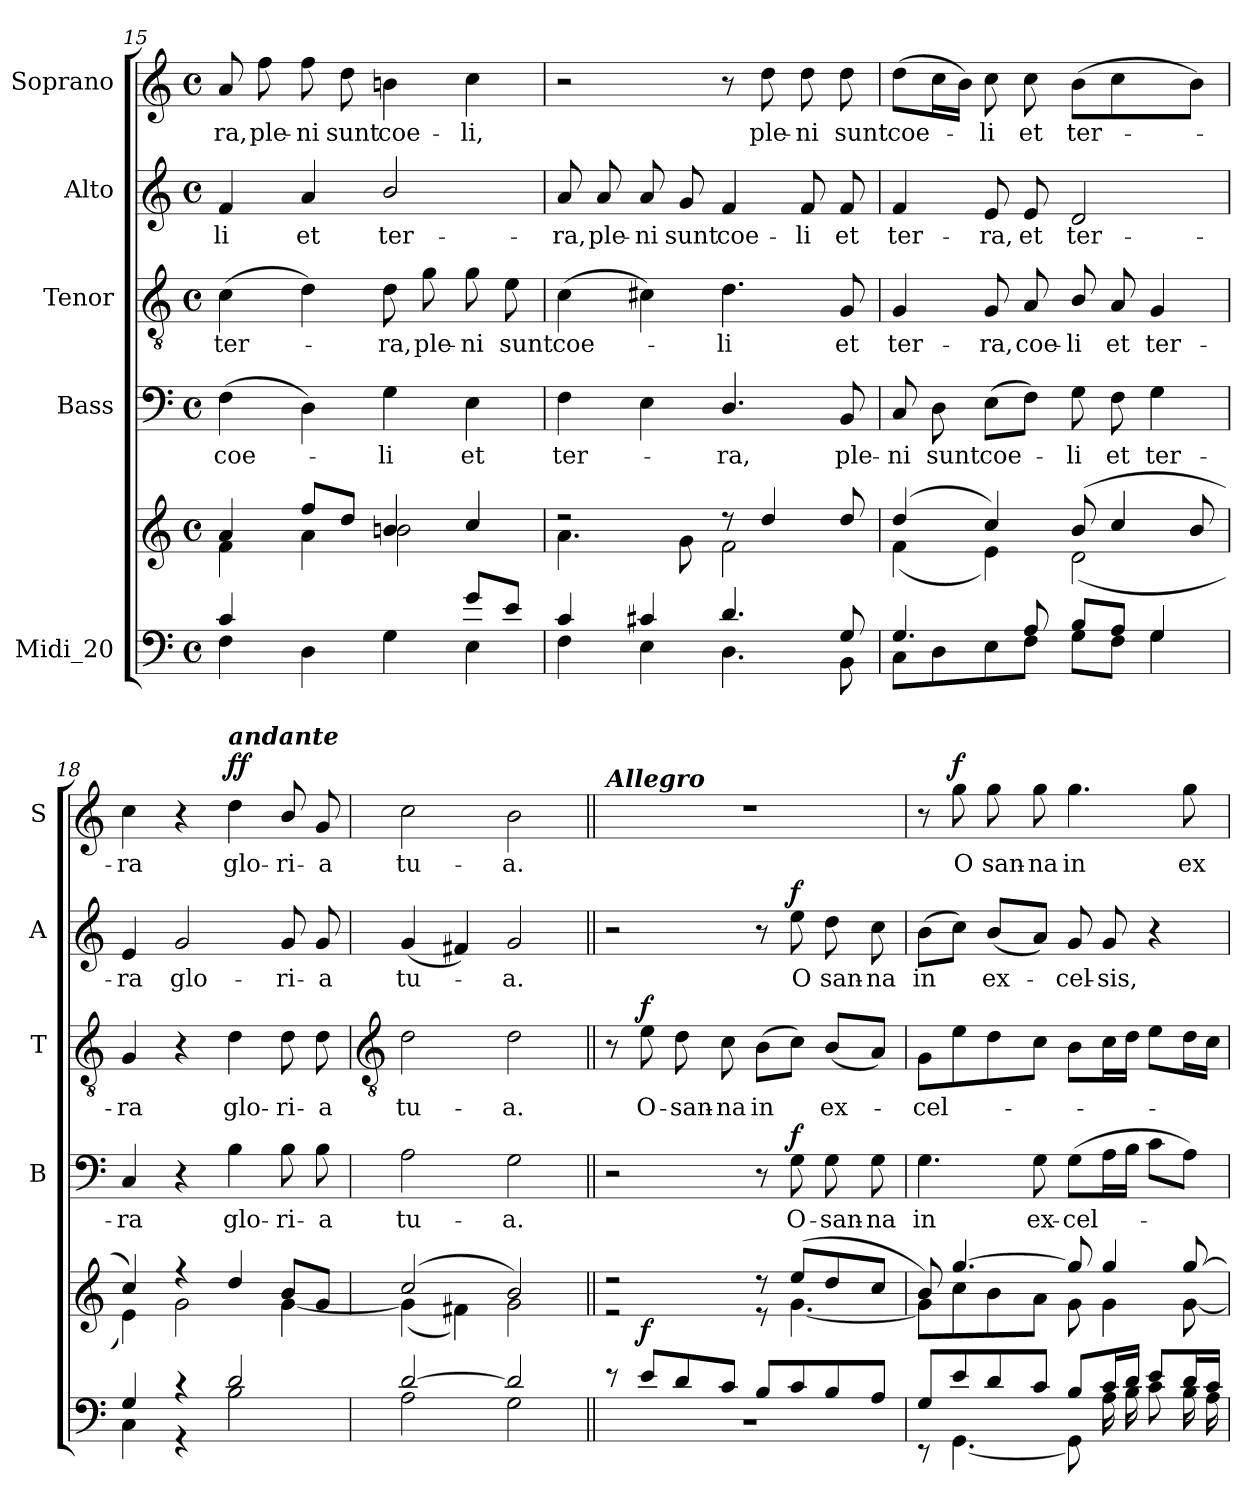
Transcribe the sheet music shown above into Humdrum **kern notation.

**kern	**kern	**dynam	**kern	**text	**dynam	**kern	**text	**dynam	**kern	**text	**dynam	**kern	**text	**dynam
*part5	*part5	*part5	*part4	*part4	*part4	*part3	*part3	*part3	*part2	*part2	*part2	*part1	*part1	*part1
*staff6	*staff5	*staff5/6	*staff4	*staff4	*staff4	*staff3	*staff3	*staff3	*staff2	*staff2	*staff2	*staff1	*staff1	*staff1
*I"Midi_20	*	*	*I"Bass	*	*	*I"Tenor	*	*	*I"Alto	*	*	*I"Soprano	*	*
*	*	*	*I'B	*	*	*I'T	*	*	*I'A	*	*	*I'S	*	*
!!LO:LB:g=z
*clefF4	*clefG2	*	*clefF4	*	*	*clefGv2	*	*	*clefG2	*	*	*clefG2	*	*
*k[]	*k[]	*	*k[]	*	*	*k[]	*	*	*k[]	*	*	*k[]	*	*
*C:	*C:	*	*C:	*	*	*C:	*	*	*C:	*	*	*C:	*	*
*M4/4	*M4/4	*	*M4/4	*	*	*M4/4	*	*	*M4/4	*	*	*M4/4	*	*
*met(c)	*met(c)	*	*met(c)	*	*	*met(c)	*	*	*met(c)	*	*	*met(c)	*	*
=15	=15	=15	=15	=15	=15	=15	=15	=15	=15	=15	=15	=15	=15	=15
*^	*^	*	*	*	*	*	*	*	*	*	*	*	*	*
!	!	!	!	!	!	!LO:LY:b	!	!	!LO:LY:b	!	!	!LO:LY:b	!	!	!LO:LY:b	!
4c/	4F\	4a/	4f\	.	(>4F	coe-	.	(>4c	ter-	.	4f	li	.	8a	ra,	.
!	!	!	!	!	!	!	!	!	!	!	!	!	!	!	!LO:LY:b	!
.	.	.	.	.	.	.	.	.	.	.	.	.	.	8ff	ple-	.
!	!	!	!	!	!	!	!	!	!	!	!	!LO:LY:b	!	!	!LO:LY:b	!
2ryy	4D\	8ff/L	4a\	.	4D)	.	.	4d)	.	.	4a	et	.	8ff	-ni	.
!	!	!	!	!	!	!	!	!	!	!	!	!	!	!	!LO:LY:b	!
.	.	8dd/J	.	.	.	.	.	.	.	.	.	.	.	8dd	sunt	.
!	!	!	!	!	!	!LO:LY:b	!	!	!LO:LY:b	!	!	!LO:LY:b	!	!	!LO:LY:b	!
.	4G\	4bn/	2b\	.	4G	li	.	8d	ra,	.	2b/	ter-	.	4bn	coe-	.
!	!	!	!	!	!	!	!	!	!LO:LY:b	!	!	!	!	!	!	!
.	.	.	.	.	.	.	.	8g	ple-	.	.	.	.	.	.	.
!	!	!	!	!	!	!LO:LY:b	!	!	!LO:LY:b	!	!	!	!	!	!LO:LY:b	!
8g/L	4E\	4cc/	.	.	4E	et	.	8g	-ni	.	.	.	.	4cc	-li,	.
!	!	!	!	!	!	!	!	!	!LO:LY:b	!	!	!	!	!	!	!
8e/J	.	.	.	.	.	.	.	8e	sunt	.	.	.	.	.	.	.
=16	=16	=16	=16	=16	=16	=16	=16	=16	=16	=16	=16	=16	=16	=16	=16	=16
!	!	!	!	!	!	!LO:LY:b	!	!	!LO:LY:b	!	!	!LO:LY:b	!	!	!	!
4c/	4F\	2r	4.a\	.	4F	ter-	.	(>4c	coe-	.	8a	-ra,	.	2r	.	.
!	!	!	!	!	!	!	!	!	!	!	!	!LO:LY:b	!	!	!	!
.	.	.	.	.	.	.	.	.	.	.	8a	ple-	.	.	.	.
!	!	!	!	!	!	!	!	!	!	!	!	!LO:LY:b	!	!	!	!
4c#X/	4E\	.	.	.	4E	.	.	4c#X)	.	.	8a	-ni	.	.	.	.
!	!	!	!	!	!	!	!	!	!	!	!	!LO:LY:b	!	!	!	!
.	.	.	8g\	.	.	.	.	.	.	.	8g	sunt	.	.	.	.
!	!	!	!	!	!	!LO:LY:b	!	!	!LO:LY:b	!	!	!LO:LY:b	!	!	!	!
4.d/	4.D\	8r	2f\	.	4.D/	-ra,	.	4.d	li	.	4f	coe-	.	8r	.	.
!	!	!	!	!	!	!	!	!	!	!	!	!	!	!	!LO:LY:b	!
.	.	4dd/	.	.	.	.	.	.	.	.	.	.	.	8dd	ple-	.
!	!	!	!	!	!	!	!	!	!	!	!	!LO:LY:b	!	!	!LO:LY:b	!
.	.	.	.	.	.	.	.	.	.	.	8f	-li	.	8dd	-ni	.
!	!	!	!	!	!	!LO:LY:b	!	!	!LO:LY:b	!	!	!LO:LY:b	!	!	!LO:LY:b	!
8G/	8BB\	8dd/	.	.	8BB	ple-	.	8G	et	.	8f	et	.	8dd	sunt	.
=17	=17	=17	=17	=17	=17	=17	=17	=17	=17	=17	=17	=17	=17	=17	=17	=17
!	!	!	!	!	!	!LO:LY:b	!	!	!LO:LY:b	!	!	!LO:LY:b	!	!	!LO:LY:b	!
4.G/	8C\L	(>4dd/	(<4f\	.	8C	-ni	.	4G	ter-	.	4f	ter-	.	(>8ddL	coe-	.
!	!	!	!	!	!	!LO:LY:b	!	!	!	!	!	!	!	!	!	!
.	8D\	.	.	.	8D	sunt	.	.	.	.	.	.	.	16ccL	.	.
.	.	.	.	.	.	.	.	.	.	.	.	.	.	16bJJ)	.	.
!	!	!	!	!	!	!LO:LY:b	!	!	!LO:LY:b	!	!	!LO:LY:b	!	!	!LO:LY:b	!
.	8E\	4cc/)	4e\)	.	(>8EL	coe-	.	8G	-ra,	.	8e	-ra,	.	8cc	li	.
!	!	!	!	!	!	!	!	!	!LO:LY:b	!	!	!LO:LY:b	!	!	!LO:LY:b	!
8A/	8F\J	.	.	.	8FJ)	.	.	8A	coe-	.	8e	et	.	8cc	et	.
!	!	!	!	!	!	!LO:LY:b	!	!	!LO:LY:b	!	!	!LO:LY:b	!	!	!LO:LY:b	!
8B/L	8G\L	(>8b/	(<2d\	.	8G	li	.	8B/	-li	.	2d	ter-	.	(>8bL	ter-	.
!	!	!	!	!	!	!LO:LY:b	!	!	!LO:LY:b	!	!	!	!	!	!	!
8A/J	8F\J	4cc/	.	.	8F	et	.	8A	et	.	.	.	.	4cc	.	.
!	!	!	!	!	!	!LO:LY:b	!	!	!LO:LY:b	!	!	!	!	!	!	!
4G/	4G\	.	.	.	4G	ter-	.	4G	ter-	.	.	.	.	.	.	.
.	.	8b/	.	.	.	.	.	.	.	.	.	.	.	8bJ)	.	.
=18	=18	=18	=18	=18	=18	=18	=18	=18	=18	=18	=18	=18	=18	=18	=18	=18
!	!	!	!	!	!	!LO:LY:b	!	!	!LO:LY:b	!	!	!LO:LY:b	!	!	!LO:LY:b	!
4G/	4C\	4cc/)	4e\)	.	4C	-ra	.	4G	-ra	.	4e	-ra	.	4cc	ra	.
!	!	!	!	!	!	!	!	!	!	!	!	!LO:LY:b	!	!	!	!
4r	4r	4r	2g\	.	4r	.	.	4r	.	.	2g	glo-	.	4r	.	.
!	!	!	!	!	!	!	!	!	!	!	!	!	!	!LO:TX:a:Bi:t=andante	!	!
!	!	!	!	!	!	!LO:LY:b	!	!	!LO:LY:b	!	!	!	!	!	!LO:LY:b	!LO:DY:b
2d/	2B\	4dd/	.	.	4B	glo-	.	4d	glo-	.	.	.	.	4dd	glo-	ff
!	!	!	!	!	!	!LO:LY:b	!	!	!LO:LY:b	!	!	!LO:LY:b	!	!	!LO:LY:b	!
.	.	8b/L	[4g\	.	8B	-ri-	.	8d	-ri-	.	8g	-ri-	.	8b/	-ri-	.
!	!	!	!	!	!	!LO:LY:b	!	!	!LO:LY:b	!	!	!LO:LY:b	!	!	!LO:LY:b	!
.	.	8g/J	.	.	8B	-a	.	8d	-a	.	8g	-a	.	8g	-a	.
!!LO:LB:g=z
=19	=19	=19	=19	=19	=19	=19	=19	=19	=19	=19	=19	=19	=19	=19	=19	=19
*	*	*	*	*	*	*	*	*clefGv2	*	*	*	*	*	*	*	*
!	!	!	!	!	!	!LO:LY:b	!	!	!LO:LY:b	!	!	!LO:LY:b	!	!	!LO:LY:b	!
[2d/	2A\	(>2cc/	(<4g\]	.	2A	tu-	.	2d	tu-	.	(<4g	tu-	.	2cc	tu-	.
.	.	.	4f#X\)	.	.	.	.	.	.	.	4f#X)	.	.	.	.	.
!	!	!	!	!	!	!LO:LY:b	!	!	!LO:LY:b	!	!	!LO:LY:b	!	!	!LO:LY:b	!
2d/]	2G\	2b/)	2g\	.	2G	-a.	.	2d	-a.	.	2g	a.	.	2b	-a.	.
=20||	=20||	=20||	=20||	=20||	=20||	=20||	=20||	=20||	=20||	=20||	=20||	=20||	=20||	=20||	=20||	=20||
!	!	!	!	!	!	!	!	!	!	!	!	!	!	!LO:TX:a:Bi:t=Allegro	!	!
8r	1r	2r	2r	.	2r	.	.	8r	.	.	2r	.	.	1r	.	.
!	!	!	!	!LO:DY:a=2	!	!	!	!	!LO:LY:b	!LO:DY:b	!	!	!	!	!	!
8e/L	.	.	.	f	.	.	.	8e	O-	f	.	.	.	.	.	.
!	!	!	!	!	!	!	!	!	!LO:LY:b	!	!	!	!	!	!	!
8d/	.	.	.	.	.	.	.	8d	-san-	.	.	.	.	.	.	.
!	!	!	!	!	!	!	!	!	!LO:LY:b	!	!	!	!	!	!	!
8c/J	.	.	.	.	.	.	.	8c	-na	.	.	.	.	.	.	.
!	!	!	!	!	!	!	!	!	!LO:LY:b	!	!	!	!	!	!	!
8B/L	.	8r	8r	.	8r	.	.	(>8BL	in	.	8r	.	.	.	.	.
!	!	!	!	!	!	!LO:LY:b	!LO:DY:b	!	!	!	!	!LO:LY:b	!LO:DY:b	!	!	!
8c/	.	(>8ee/L	[4.g\	.	8G	O-	f	8cJ)	.	.	8ee	O	f	.	.	.
!	!	!	!	!	!	!LO:LY:b	!	!	!LO:LY:b	!	!	!LO:LY:b	!	!	!	!
8B/	.	8dd/	.	.	8G	-san-	.	(<8BL	ex-	.	8dd	san-	.	.	.	.
!	!	!	!	!	!	!LO:LY:b	!	!	!	!	!	!LO:LY:b	!	!	!	!
8A/J	.	8cc/J	.	.	8G	-na	.	8AJ)	.	.	8cc	-na	.	.	.	.
=21	=21	=21	=21	=21	=21	=21	=21	=21	=21	=21	=21	=21	=21	=21	=21	=21
!	!	!	!	!	!	!LO:LY:b	!	!	!LO:LY:b	!	!	!LO:LY:b	!	!	!	!
8G/L	8r	8b/)	8g\L]	.	4.G	in	.	8GL	cel-	.	(>8bL	in	.	8r	.	.
!	!	!	!	!	!	!	!	!	!	!	!	!	!	!	!LO:LY:b	!LO:DY:b
8e/	[4.GG\	[4.gg/	8cc\	.	.	.	.	8e	.	.	8ccJ)	.	.	8gg	O	f
!	!	!	!	!	!	!	!	!	!	!	!	!LO:LY:b	!	!	!LO:LY:b	!
8d/	.	.	8b\	.	.	.	.	8d	.	.	(<8bL	ex-	.	8gg	san-	.
!	!	!	!	!	!	!LO:LY:b	!	!	!	!	!	!	!	!	!LO:LY:b	!
8c/J	.	.	8a\J	.	8G	ex-	.	8cJ	.	.	8aJ)	.	.	8gg	-na	.
!	!	!	!	!	!	!LO:LY:b	!	!	!	!	!	!LO:LY:b	!	!	!LO:LY:b	!
8B/L	8GG\]	8gg/]	8g\	.	(>8GL	-cel-	.	8BL	.	.	8g	cel-	.	4.gg	in	.
!	!	!	!	!	!	!	!	!	!	!	!	!LO:LY:b	!	!	!	!
16c/L	16A\LL	4gg/	4g\	.	16AL	.	.	16cL	.	.	8g	-sis,	.	.	.	.
16d/JJ	16B\	.	.	.	16BJJ	.	.	16dJJ	.	.	.	.	.	.	.	.
8e/L	8c\	.	.	.	8cL	.	.	8eL	.	.	4r	.	.	.	.	.
!	!	!	!	!	!	!	!	!	!	!	!	!	!	!	!LO:LY:b	!
16d/L	16B\L	[8gg/	[8g\	.	8AJ)	.	.	16dL	.	.	.	.	.	8gg	ex-	.
16c/JJ	16A\JJ	.	.	.	.	.	.	16cJJ	.	.	.	.	.	.	.	.
*v	*v	*	*	*	*	*	*	*	*	*	*	*	*	*	*	*
*	*v	*v	*	*	*	*	*	*	*	*	*	*	*	*	*
=	=	=	=	=	=	=	=	=	=	=	=	=	=	=
*-	*-	*-	*-	*-	*-	*-	*-	*-	*-	*-	*-	*-	*-	*-
